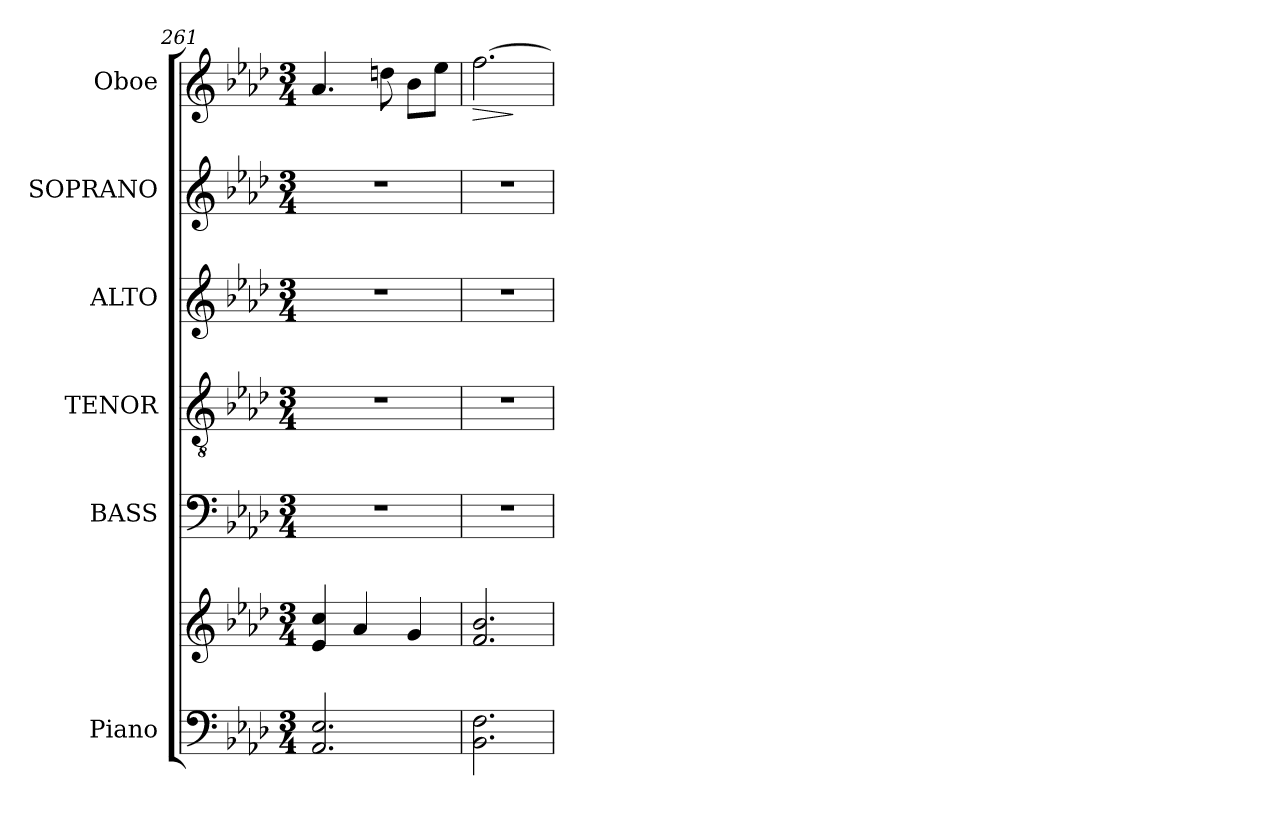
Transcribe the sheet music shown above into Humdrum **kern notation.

**kern	**kern	**kern	**kern	**kern	**kern	**kern	**dynam
*part6	*part6	*part5	*part4	*part3	*part2	*part1	*part1
*staff7	*staff6	*staff5	*staff4	*staff3	*staff2	*staff1	*staff1
*I"Piano	*	*I"BASS	*I"TENOR	*I"ALTO	*I"SOPRANO	*I"Oboe	*
*I'Pno.	*	*I'B.	*I'T.	*I'A.	*I'S.	*I'Ob.	*
*clefF4	*clefG2	*clefF4	*clefGv2	*clefG2	*clefG2	*clefG2	*
*	*	*	*ITrd7c12	*	*	*	*
*k[b-e-a-d-]	*k[b-e-a-d-]	*k[b-e-a-d-]	*k[b-e-a-d-]	*k[b-e-a-d-]	*k[b-e-a-d-]	*k[b-e-a-d-]	*
*A-:	*A-:	*A-:	*A-:	*A-:	*A-:	*A-:	*
*M3/4	*M3/4	*M3/4	*M3/4	*M3/4	*M3/4	*M3/4	*
=261	=261	=261	=261	=261	=261	=261	=261
!	!	!LO:N:vis=1	!LO:N:vis=1	!LO:N:vis=1	!LO:N:vis=1	!	!
2.AA-i/ 2.E-i	4e-i/ 4cci	2.r	2.r	2.r	2.r	4.a-i/	.
.	4a-i/	.	.	.	.	.	.
.	.	.	.	.	.	8ddni\	.
.	4gi/	.	.	.	.	8b-i\L	.
.	.	.	.	.	.	8ee-i\J	.
=262	=262	=262	=262	=262	=262	=262	=262
!	!	!LO:N:vis=1	!LO:N:vis=1	!LO:N:vis=1	!LO:N:vis=1	!	!LO:HP:b
2.BB-i\ 2.Fi	2.fi/ 2.b-i	2.r	2.r	2.r	2.r	[2.ffi\	>
.	.	.	.	.	.	.	]
=	=	=	=	=	=	=	=
*-	*-	*-	*-	*-	*-	*-	*-
